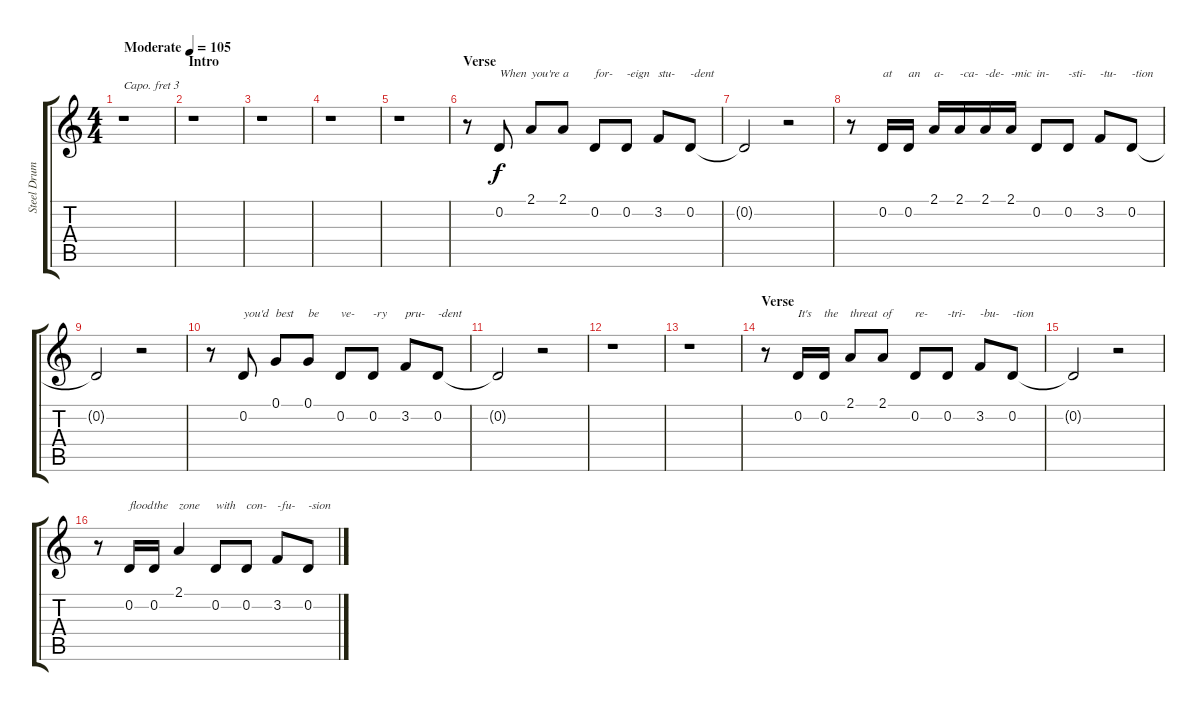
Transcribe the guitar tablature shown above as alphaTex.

\track ("Steel Drums" "Steel Drum") {instrument steeldrums}
\staff {score tabs}
\capo 3
\tuning (E4 B3 G3 D3 A2 E2) {hide}
\ts (4 4)
\tempo (105 "Moderate")
\clef g2
\ks c
r.1{dy f instrument steeldrums} |
\section ("" "Intro")
r.1 |
r.1 |
r.1 |
r.1 |
\section ("" "Verse")
r.8 0.2.8{txt "When"} 2.1.8{txt "you're"} 2.1.8{txt "a"} 0.2.8{txt "for-"} 0.2.8{txt "-eign"} 3.2.8{txt "stu-"} 0.2.8{txt "-dent"} |
0.2{t}.2 r.2 |
r.8 0.2.16{txt "at"} 0.2.16{txt "an"} 2.1.16{txt "a-"} 2.1.16{txt "-ca-"} 2.1.16{txt "-de-"} 2.1.16{txt "-mic"} 0.2.8{txt "in-"} 0.2.8{txt "-sti-"} 3.2.8{txt "-tu-"} 0.2.8{txt "-tion"} |
0.2{t}.2 r.2 |
r.8 0.2.8{txt "you'd"} 0.1.8{txt "best"} 0.1.8{txt "be"} 0.2.8{txt "ve-"} 0.2.8{txt "-ry"} 3.2.8{txt "pru-"} 0.2.8{txt "-dent"} |
0.2{t}.2 r.2 |
r.1 |
r.1 |
\section ("" "Verse")
r.8 0.2.16{txt "It's"} 0.2.16{txt "the"} 2.1.8{txt "threat"} 2.1.8{txt "of"} 0.2.8{txt "re-"} 0.2.8{txt "-tri-"} 3.2.8{txt "-bu-"} 0.2.8{txt "-tion"} |
0.2{t}.2 r.2 |
r.8 0.2.16{txt "flood"} 0.2.16{txt "the"} 2.1.4{txt "zone"} 0.2.8{txt "with"} 0.2.8{txt "con-"} 3.2.8{txt "-fu-"} 0.2.8{txt "-sion"}
